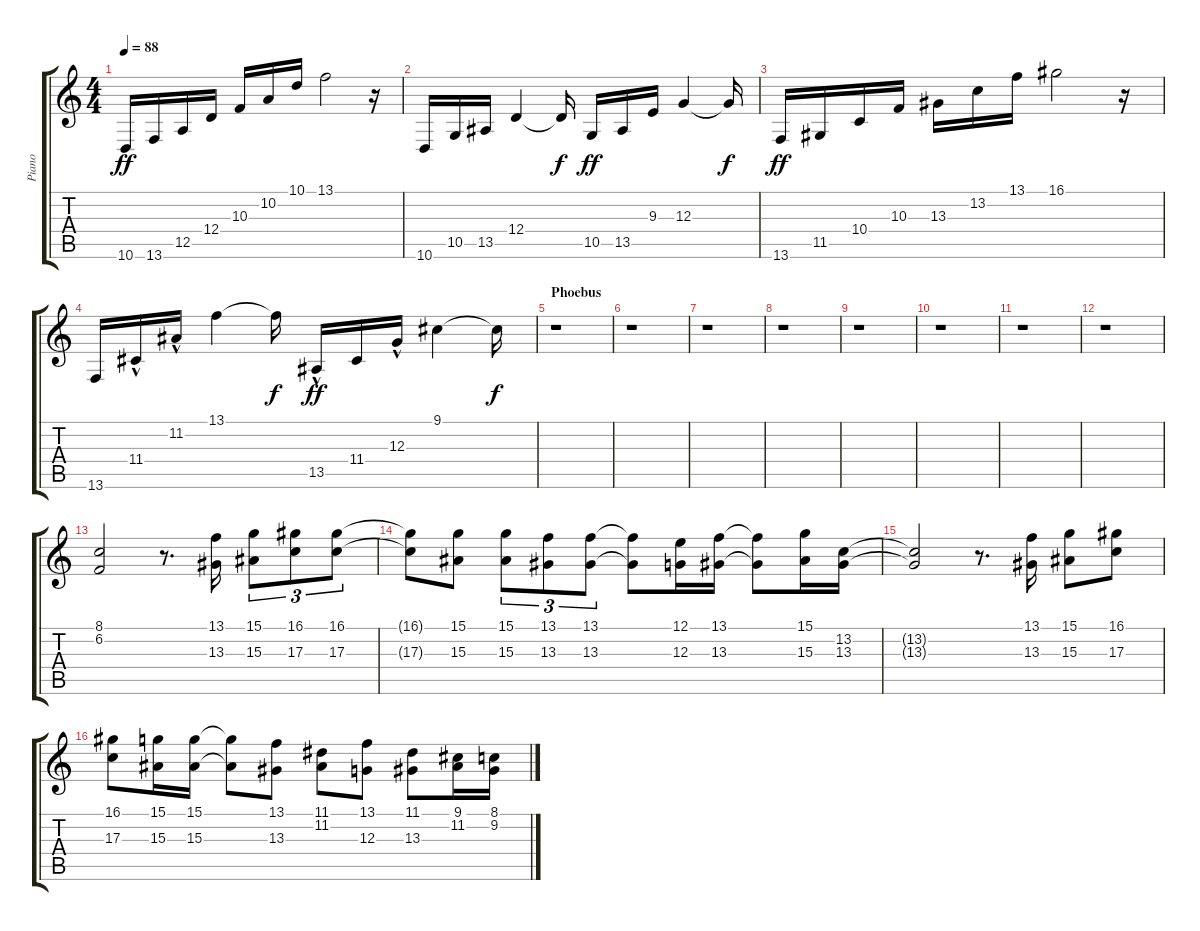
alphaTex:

\track ("Piano" "Piano") {instrument acousticgrandpiano}
\staff {score tabs}
\tuning (E4 B3 G3 D3 A2 E2) {hide}
\ts (4 4)
\tempo 88
\clef g2
\ks c
10.6.16{dy ff} 13.6.16 12.5.16 12.4.16 10.3.16 10.2.16 10.1.16 13.1.2 r.16 |
10.6.16 10.5.16 13.5.16 12.4.4 12.4{t}.16{dy f} 10.5.16{dy ff} 13.5.16 9.3.16 12.3.4 12.3{t}.16{dy f} |
13.6.16{dy ff} 11.5.16 10.4.16 10.3.16 13.3.16 13.2.16 13.1.16 16.1.2 r.16 |
13.6.16 11.4{hac}.16 11.2{hac}.16 13.1.4 13.1{t}.16{dy f} 13.5{hac}.16{dy ff} 11.4.16 12.3{hac}.16 9.1.4 9.1{t}.16{dy f} |
\section ("" "Phoebus")
r.1 |
r.1 |
r.1 |
r.1 |
r.1 |
r.1 |
r.1 |
r.1 |
(8.1 6.2).2 r.8{d} (13.1 13.3).16 (15.1 15.3).8{tu (3 2)} (16.1 17.3).8{tu (3 2)} (16.1 17.3).8{tu (3 2)} |
(16.1{t} 17.3{t}).8 (15.1 15.3).8 (15.1 15.3).8{tu (3 2)} (13.1 13.3).8{tu (3 2)} (13.1 13.3).8{tu (3 2)} (13.1{t} 13.3{t}).8 (12.1 12.3).16 (13.1 13.3).16 (13.1{t} 13.3{t}).8 (15.1 15.3).16 (13.2 13.3).16 |
(13.2{t} 13.3{t}).2 r.8{d} (13.1 13.3).16 (15.1 15.3).8 (16.1 17.3).8 |
(16.1 17.3).8 (15.1 15.3).16 (15.1 15.3).16 (15.1{t} 15.3{t}).8 (13.1 13.3).8 (11.1 11.2).8 (13.1 12.3).8 (11.1 13.3).8 (9.1 11.2).16 (8.1 9.2).16
